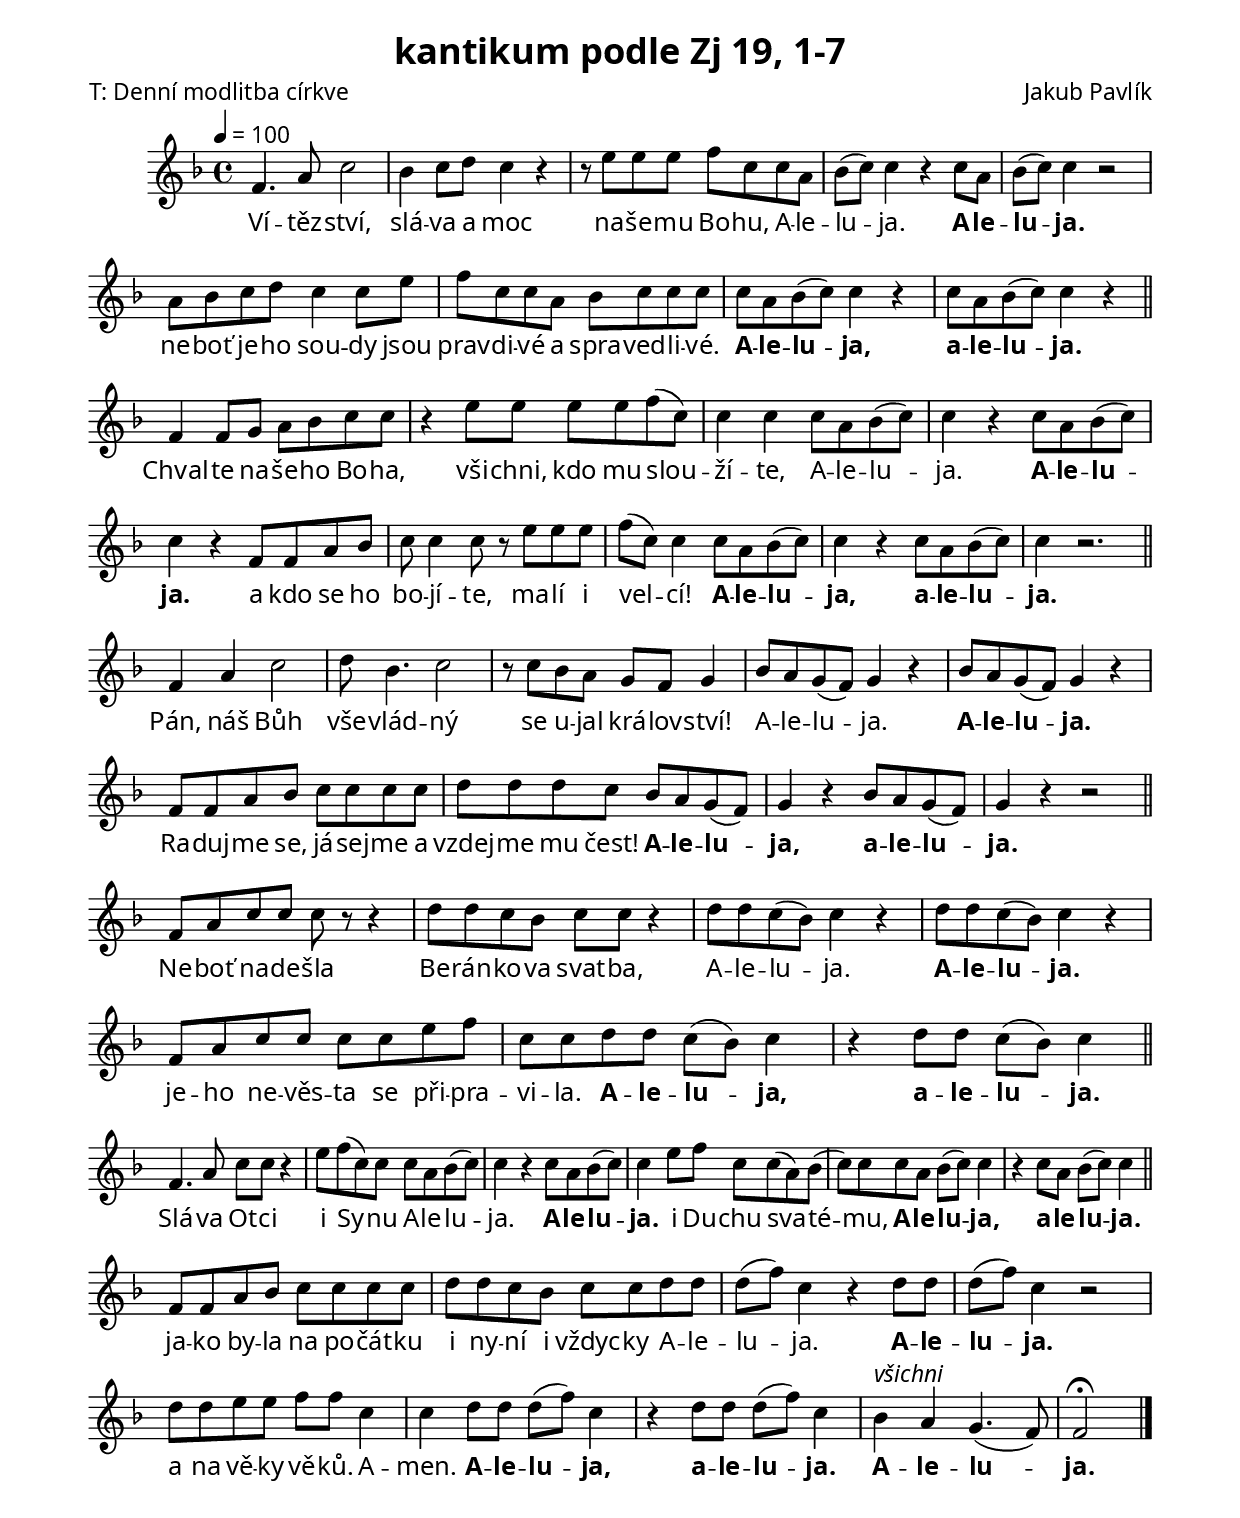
\version "2.17.24"

\include "../../spolecne/layout.ly"
\include "../../spolecne/tiraz.ly"

\header {
  title = "kantikum podle Zj 19, 1-7"
  composer = "Jakub Pavlík"
  poet = \markup\column{
           \line{"T: Denní modlitba církve"}
  }
}

\layout {
  ragged-last = ##f

  \context {
    \Score
    \remove Bar_number_engraver
  }
  \context {
    \Staff
    \remove Custos_engraver
  }
}

\paper {
  ragged-bottom = ##t
}

lb = { \override LyricText #'font-series = #'bold }
ln = { \revert LyricText #'font-series }

% text aleluja
al = \lyricmode { A -- le -- lu -- ja. \lb A -- le -- lu -- ja. \ln }
alal = \lyricmode { \lb A -- le -- lu -- ja, a -- le -- lu -- ja. \ln }

text = \lyricmode {
  Ví -- těz -- ství, slá -- va a moc na -- še -- mu Bo -- hu,
  \al
  ne -- boť je -- ho sou -- dy jsou prav -- di -- vé a spra -- ved -- li -- vé.
  \alal

  Chval -- te na -- še -- ho Bo -- ha, vši -- chni, kdo mu slou -- ží -- te,
  \al
  a kdo se ho bo -- jí -- te, ma -- lí i vel -- cí!
  \alal

  Pán, náš Bůh  vše -- vlád -- ný
  se u -- jal krá -- lov -- ství!
  \al
  Ra -- duj -- me se, já -- sej -- me a vzdej -- me mu čest!
  \alal

  Ne -- boť na -- de -- šla Be -- rán -- ko -- va svat -- ba,
  \al
  je -- ho ne -- věs -- ta se při -- pra -- vi -- la.
  \alal

  Slá -- va Ot -- ci i Sy -- nu
  \al
  i Du -- chu sva -- té -- mu,
  \alal
  ja -- ko by -- la na po -- čát -- ku i ny -- ní i vždyc -- ky
  \al
  a na vě -- ky vě -- ků. A -- men.
  \alal

  \lb A -- le -- lu -- ja. \ln
}

cal = \chords {  }
calal = \chords {  } % divne

akordy = \chords {
}

alelujaA = { c8 a bes( c) c4 }
alelujaB = { bes8 a g( f) g4 }
alelujaC = { d8 d c( bes) c4 }
alelujaD = { d8 d d( f) c4 }

strofa = { \bar "||" \break }

melodie = \relative c' {
  \tempo 4 = 100

  \set midiInstrument = #"acoustic grand 1"

  \key f \major
  % Vitezstvi
  f4. a8 c2 bes4 c8 d c4 r4
  r8 e8 e e f c
  \alelujaA r4 \alelujaA
  r2 a8 bes c d c4
  c8 e f c c a bes c c c
  \alelujaA r4 \alelujaA r4 \strofa

  % Chvalte
  f,4 f8 g a bes c c r4
  e8 e e e f( c) c4 c
  \alelujaA r4 \alelujaA r4
  f,8 f a bes c c4 c8 r8 e8 e e f( c) c4
  \alelujaA r4 \alelujaA r2. \strofa

  % Pan
  f,4 a c2 d8 bes4. c2 r8 c8 bes a g f g4
  \alelujaB r4 \alelujaB r4
  f8 f a bes c c c c d d d c
  \alelujaB r4 \alelujaB r4 r2 \strofa

  % Nebot
  f8 a c c c r8 r4 d8 d c bes c c r4
  \alelujaC r4 \alelujaC r4
  f,8 a c c c c e f c c
  \alelujaC r4 \alelujaC \strofa

  % Tady by mohlo byt ad libitum delsi alelujovani

  % Slava
  f,4. a8 c c r4 e8 f( c) c
  \alelujaA r4 \alelujaA
  e8 f c c( a) bes( c) c
  \alelujaA r4 \alelujaA \strofa

  % Jako
  f,8 f a bes c c c c d d c bes c c
  \alelujaD r4 \alelujaD r2
  d8 d e e f f c4 c
  \alelujaD r4 \alelujaD

  bes4^\markup\italic{všichni} a g4.( f8) f2\fermata \bar "|."

  % A tady by byl ad libitum kratky navrat
  % hlavniho alelujovaciho tematu
  % a zaver
}

% zalm
\score {
  <<
    % takhle se da snadno transponovat
    %\transpose g' d' {
      \akordy
    %}
    %\transpose g' d' {
      \melodie
    %}
    \addlyrics { \text }
  >>
  \layout {}
  \midi {

  }
  \header{
    piece = ""
  }
}
